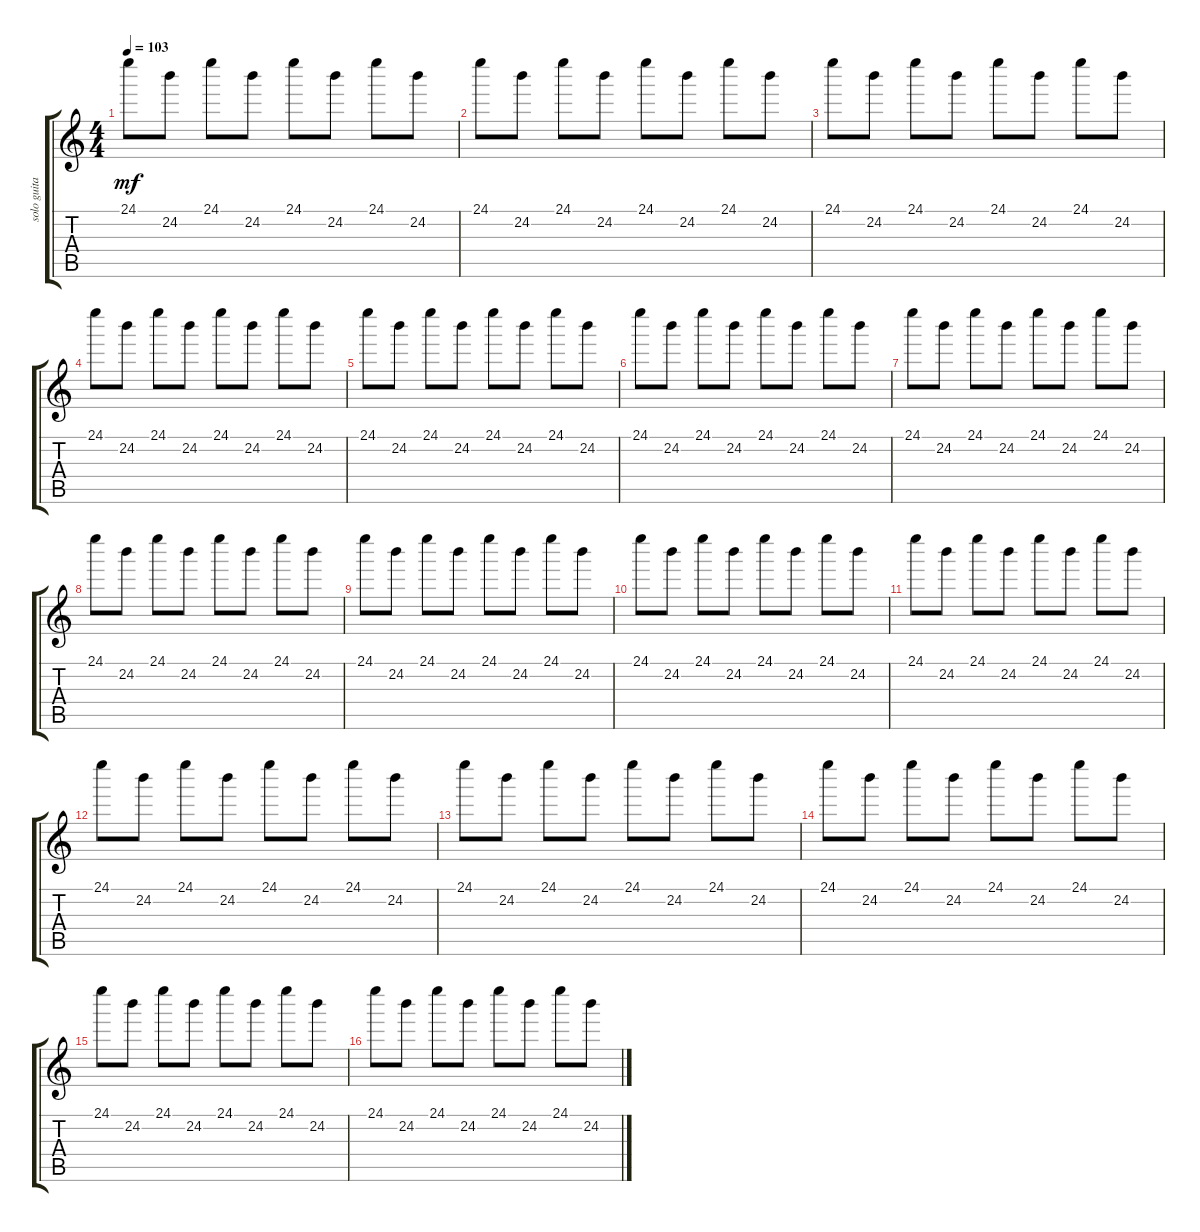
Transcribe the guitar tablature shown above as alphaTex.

\track ("solo guitar" "solo guita") {instrument electricguitarjazz}
\staff {score tabs}
\tuning (E4 B3 G3 D3 A2 E2) {hide}
\ts (4 4)
\tempo 103
\clef g2
\ks c
24.1.8{dy mf} 24.2.8 24.1.8 24.2.8 24.1.8 24.2.8 24.1.8 24.2.8 |
24.1.8 24.2.8 24.1.8 24.2.8 24.1.8 24.2.8 24.1.8 24.2.8 |
24.1.8 24.2.8 24.1.8 24.2.8 24.1.8 24.2.8 24.1.8 24.2.8 |
24.1.8 24.2.8 24.1.8 24.2.8 24.1.8 24.2.8 24.1.8 24.2.8 |
24.1.8 24.2.8 24.1.8 24.2.8 24.1.8 24.2.8 24.1.8 24.2.8 |
24.1.8 24.2.8 24.1.8 24.2.8 24.1.8 24.2.8 24.1.8 24.2.8 |
24.1.8 24.2.8 24.1.8 24.2.8 24.1.8 24.2.8 24.1.8 24.2.8 |
24.1.8 24.2.8 24.1.8 24.2.8 24.1.8 24.2.8 24.1.8 24.2.8 |
24.1.8 24.2.8 24.1.8 24.2.8 24.1.8 24.2.8 24.1.8 24.2.8 |
24.1.8{volume 5} 24.2.8 24.1.8 24.2.8 24.1.8 24.2.8 24.1.8 24.2.8 |
24.1.8 24.2.8 24.1.8 24.2.8 24.1.8 24.2.8 24.1.8 24.2.8 |
24.1.8 24.2.8 24.1.8 24.2.8 24.1.8 24.2.8 24.1.8 24.2.8 |
24.1.8 24.2.8 24.1.8 24.2.8 24.1.8 24.2.8 24.1.8 24.2.8 |
24.1.8 24.2.8 24.1.8 24.2.8 24.1.8 24.2.8 24.1.8 24.2.8 |
24.1.8 24.2.8 24.1.8 24.2.8 24.1.8 24.2.8 24.1.8 24.2.8 |
24.1.8 24.2.8 24.1.8 24.2.8 24.1.8 24.2.8 24.1.8 24.2.8
